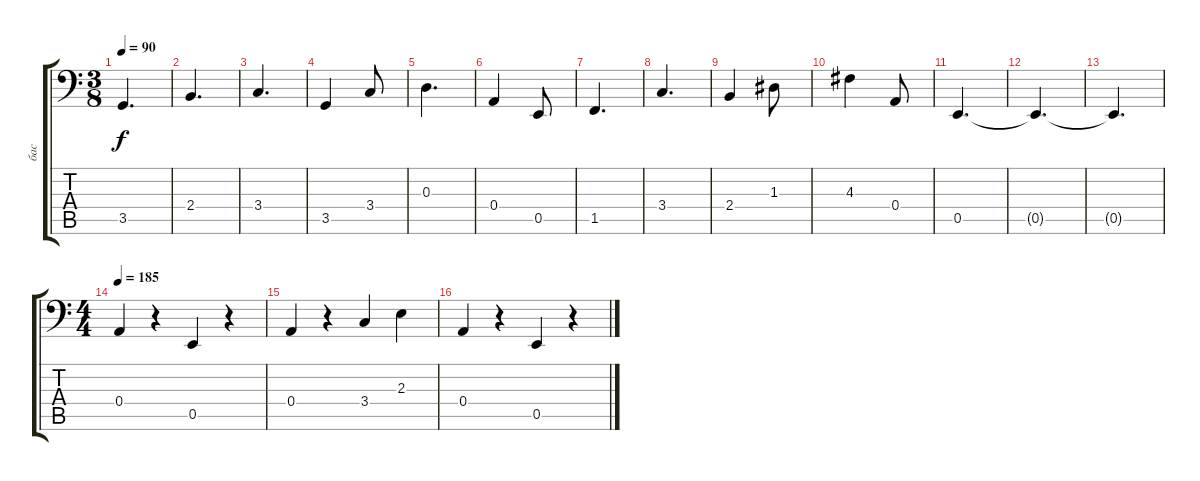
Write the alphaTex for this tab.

\track ("бас" "бас") {instrument electricbasspick}
\staff {score tabs}
\tuning (C3 G2 D2 A1 E1 B0) {hide}
\ts (3 8)
\tempo 90
\clef f4
\ks aminor
3.5.4{d dy f} |
2.4.4{d} |
3.4.4{d} |
3.5.4 3.4.8 |
0.3.4{d} |
0.4.4 0.5.8 |
1.5.4{d} |
3.4.4{d} |
2.4.4 1.3.8 |
4.3.4 0.4.8 |
0.5.4{d} |
0.5{t}.4{d} |
0.5{t}.4{d} |
\ts (4 4)
\tempo 185
0.4.4 r.4 0.5.4 r.4 |
0.4.4 r.4 3.4.4 2.3.4 |
0.4.4 r.4 0.5.4 r.4
